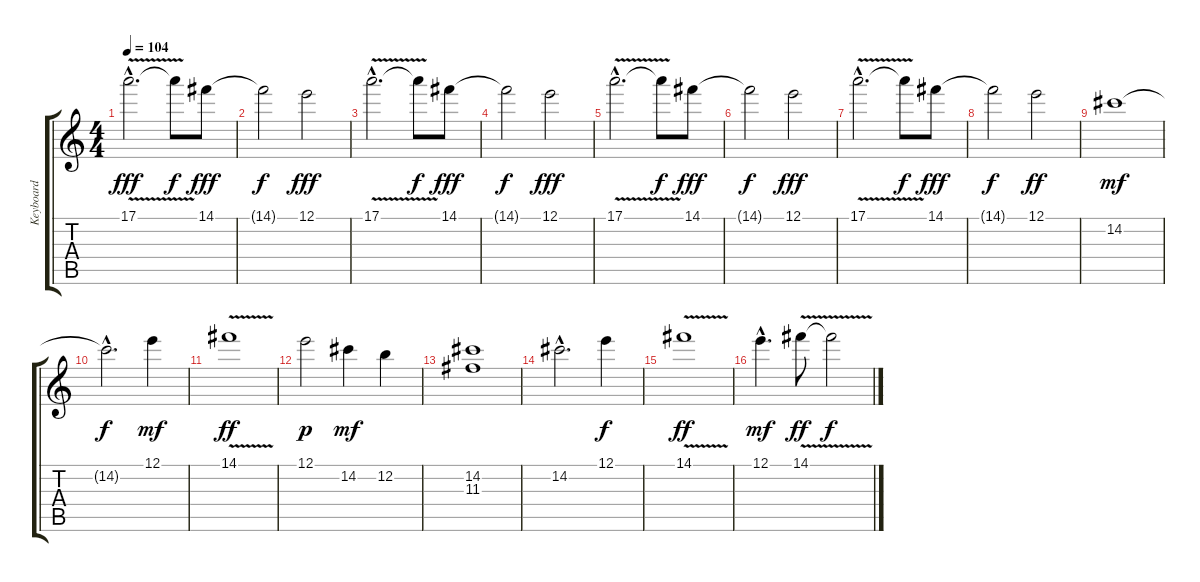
\track ("Keyboard" "Keyboard") {instrument whistle}
\staff {score tabs}
\tuning (E5 B4 G4 D4 A3 E3) {hide}
\ts (4 4)
\tempo 104
\clef g2
\ks c
17.1{v hac}.2{d dy fff instrument whistle} 17.1{t}.8{dy f} 14.1.8{dy fff} |
14.1{t}.2{dy f} 12.1.2{dy fff} |
17.1{v hac}.2{d} 17.1{t}.8{dy f} 14.1.8{dy fff} |
14.1{t}.2{dy f} 12.1.2{dy fff} |
17.1{v hac}.2{d} 17.1{t}.8{dy f} 14.1.8{dy fff} |
14.1{t}.2{dy f} 12.1.2{dy fff} |
17.1{v hac}.2{d} 17.1{t}.8{dy f} 14.1.8{dy fff} |
14.1{t}.2{dy f} 12.1.2{dy ff} |
14.2.1{dy mf} |
14.2{hac t}.2{d dy f} 12.1.4{dy mf} |
14.1{v}.1{dy ff} |
12.1.2{dy p} 14.2.4{dy mf} 12.2.4 |
(14.2 11.3).1 |
14.2{hac}.2{d} 12.1.4{dy f} |
14.1{v}.1{dy ff} |
12.1{hac}.4{d dy mf} 14.1{v}.8{dy ff} 14.1{t}.2{dy f}
